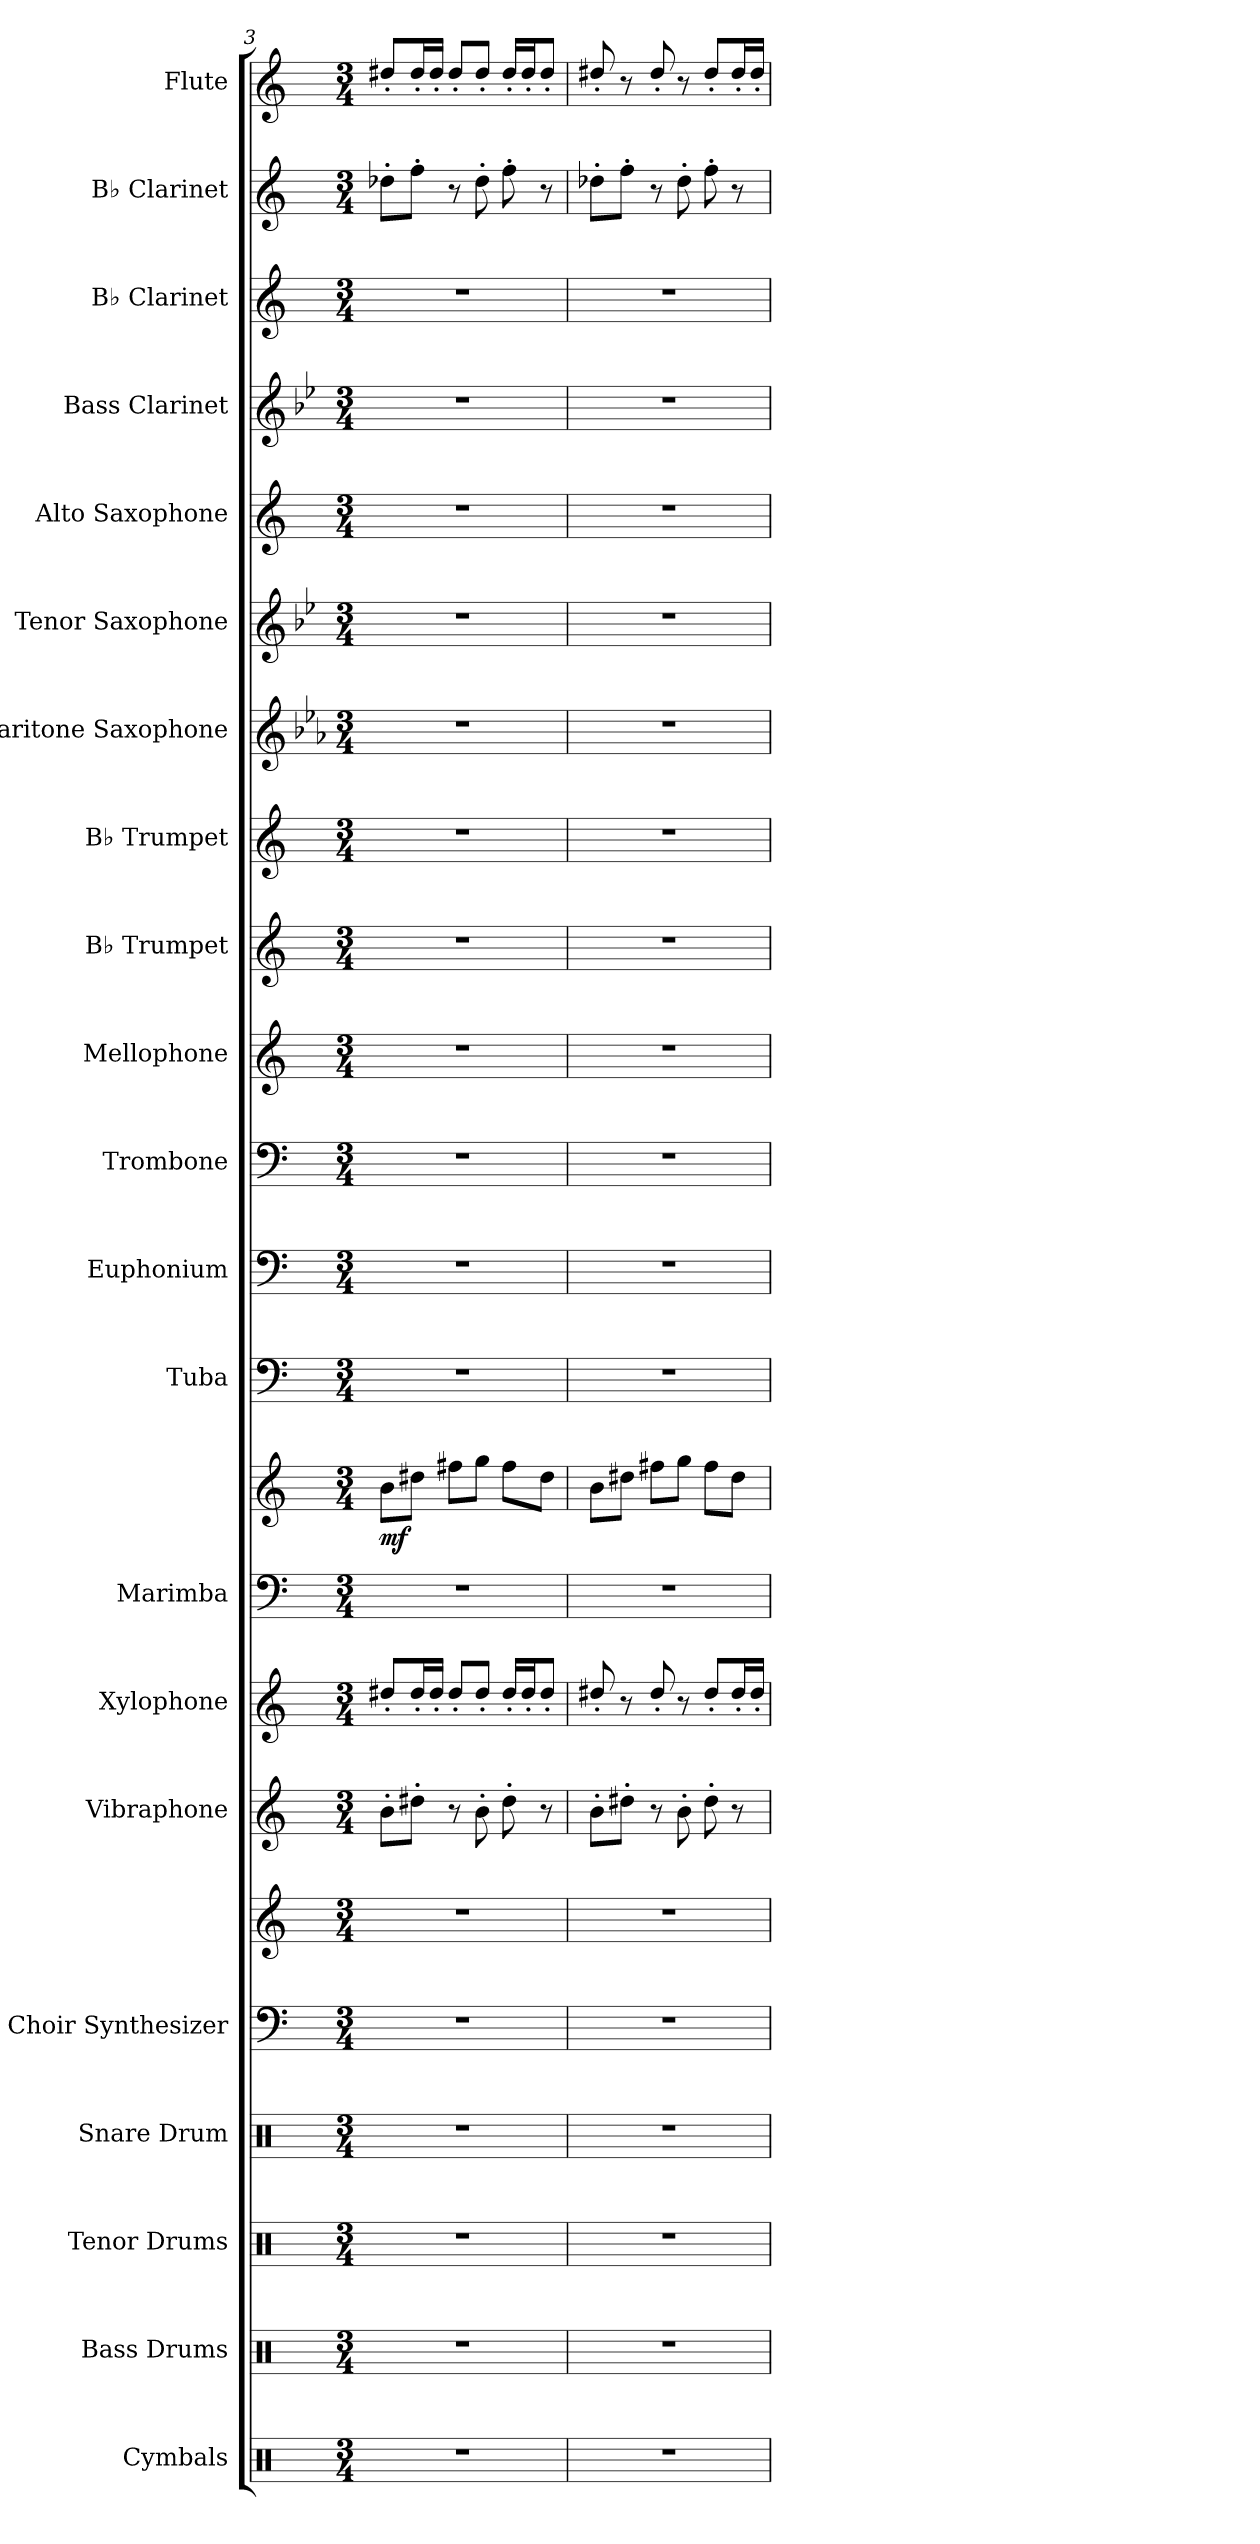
**kern	**kern	**kern	**kern	**kern	**kern	**kern	**kern	**kern	**kern	**dynam	**kern	**kern	**kern	**kern	**kern	**kern	**kern	**kern	**kern	**kern	**kern	**kern	**kern
*part21	*part20	*part19	*part18	*part17	*part17	*part16	*part15	*part14	*part14	*part14	*part13	*part12	*part11	*part10	*part9	*part8	*part7	*part6	*part5	*part4	*part3	*part2	*part1
*staff23	*staff22	*staff21	*staff20	*staff19	*staff18	*staff17	*staff16	*staff15	*staff14	*staff14/15	*staff13	*staff12	*staff11	*staff10	*staff9	*staff8	*staff7	*staff6	*staff5	*staff4	*staff3	*staff2	*staff1
*I"Cymbals	*I"Bass Drums	*I"Tenor Drums	*I"Snare Drum	*I"Choir Synthesizer	*	*I"Vibraphone	*I"Xylophone	*I"Marimba	*	*	*I"Tuba	*I"Euphonium	*I"Trombone	*I"Mellophone	*I"B♭ Trumpet	*I"B♭ Trumpet	*I"Baritone Saxophone	*I"Tenor Saxophone	*I"Alto Saxophone	*I"Bass Clarinet	*I"B♭ Clarinet	*I"B♭ Clarinet	*I"Flute
*I'Cym.	*I'B.D.	*I'T.D.	*I'S.D.	*I'Synth.	*	*I'Vib.	*I'Xyl.	*I'Mrm.	*	*	*I'Tba.	*I'Euph.	*I'Tbn.	*I'Mello.	*I'B♭ Tpt.	*I'B♭ Tpt.	*I'Bar. Sax.	*I'T. Sax.	*I'A. Sax.	*I'B. Cl.	*I'B♭ Cl.	*I'B♭ Cl.	*I'Fl.
*clefX	*clefX	*clefX	*clefX	*clefF4	*clefG2	*clefG2	*clefG2	*clefF4	*clefG2	*	*clefF4	*clefF4	*clefF4	*clefG2	*clefG2	*clefG2	*clefG2	*clefG2	*clefG2	*clefG2	*clefG2	*clefG2	*clefG2
*	*	*	*	*	*	*	*ITrd-7c-12	*	*	*	*	*	*	*ITrd4c7	*ITrd1c2	*ITrd1c2	*ITrd12c21	*ITrd8c14	*ITrd5c9	*ITrd8c14	*ITrd1c2	*ITrd1c2	*
*k[]	*k[]	*k[]	*k[]	*k[]	*k[]	*k[]	*k[]	*k[]	*k[]	*	*k[]	*k[]	*k[]	*k[b-]	*k[b-e-]	*k[b-e-]	*k[b-e-a-]	*k[b-e-]	*k[b-e-a-]	*k[b-e-]	*k[b-e-]	*k[b-e-]	*k[]
*M3/4	*M3/4	*M3/4	*M3/4	*M3/4	*M3/4	*M3/4	*M3/4	*M3/4	*M3/4	*	*M3/4	*M3/4	*M3/4	*M3/4	*M3/4	*M3/4	*M3/4	*M3/4	*M3/4	*M3/4	*M3/4	*M3/4	*M3/4
=3	=3	=3	=3	=3	=3	=3	=3	=3	=3	=3	=3	=3	=3	=3	=3	=3	=3	=3	=3	=3	=3	=3	=3
!	!	!	!	!	!	!	!	!	!	!LO:DY:b	!	!	!	!	!	!	!	!	!	!	!	!	!
2.r	2.r	2.r	2.r	2.r	2.r	8b'\L	8ddd#X'/L	2.r	8b\L	mf	2.r	2.r	2.r	2.r	2.r	2.r	2.r	2.r	2.r	2.r	2.r	8cc-X'\L	8dd#X'/L
.	.	.	.	.	.	8dd#X'\J	16ddd#'/L	.	8dd#X\J	.	.	.	.	.	.	.	.	.	.	.	.	8ee-'\J	16dd#'/L
.	.	.	.	.	.	.	16ddd#'/JJ	.	.	.	.	.	.	.	.	.	.	.	.	.	.	.	16dd#'/JJ
.	.	.	.	.	.	8r	8ddd#'/L	.	8ff#X\L	.	.	.	.	.	.	.	.	.	.	.	.	8r	8dd#'/L
.	.	.	.	.	.	8b'\	8ddd#'/J	.	8gg\J	.	.	.	.	.	.	.	.	.	.	.	.	8cc-'\	8dd#'/J
.	.	.	.	.	.	8dd#'\	16ddd#'/LL	.	8ff#\L	.	.	.	.	.	.	.	.	.	.	.	.	8ee-'\	16dd#'/LL
.	.	.	.	.	.	.	16ddd#'/J	.	.	.	.	.	.	.	.	.	.	.	.	.	.	.	16dd#'/J
.	.	.	.	.	.	8r	8ddd#'/J	.	8dd#\J	.	.	.	.	.	.	.	.	.	.	.	.	8r	8dd#'/J
=4	=4	=4	=4	=4	=4	=4	=4	=4	=4	=4	=4	=4	=4	=4	=4	=4	=4	=4	=4	=4	=4	=4	=4
2.r	2.r	2.r	2.r	2.r	2.r	8b'\L	8ddd#X'/	2.r	8b\L	.	2.r	2.r	2.r	2.r	2.r	2.r	2.r	2.r	2.r	2.r	2.r	8cc-X'\L	8dd#X'/
.	.	.	.	.	.	8dd#X'\J	8r	.	8dd#X\J	.	.	.	.	.	.	.	.	.	.	.	.	8ee-'\J	8r
.	.	.	.	.	.	8r	8ddd#'/	.	8ff#X\L	.	.	.	.	.	.	.	.	.	.	.	.	8r	8dd#'/
.	.	.	.	.	.	8b'\	8r	.	8gg\J	.	.	.	.	.	.	.	.	.	.	.	.	8cc-'\	8r
.	.	.	.	.	.	8dd#'\	8ddd#'/L	.	8ff#\L	.	.	.	.	.	.	.	.	.	.	.	.	8ee-'\	8dd#'/L
.	.	.	.	.	.	8r	16ddd#'/L	.	8dd#\J	.	.	.	.	.	.	.	.	.	.	.	.	8r	16dd#'/L
.	.	.	.	.	.	.	16ddd#'/JJ	.	.	.	.	.	.	.	.	.	.	.	.	.	.	.	16dd#'/JJ
=	=	=	=	=	=	=	=	=	=	=	=	=	=	=	=	=	=	=	=	=	=	=	=
*-	*-	*-	*-	*-	*-	*-	*-	*-	*-	*-	*-	*-	*-	*-	*-	*-	*-	*-	*-	*-	*-	*-	*-
